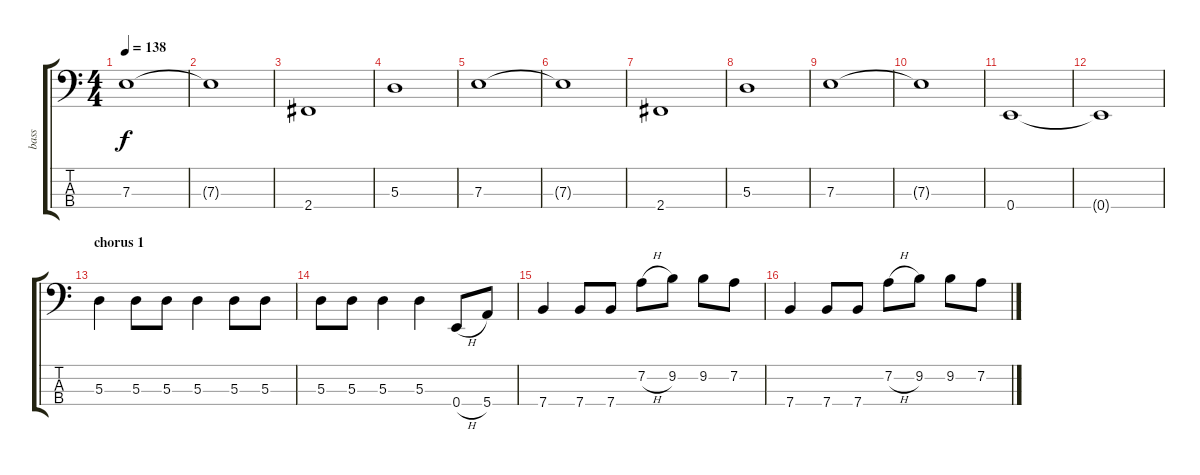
\track ("bass" "bass") {instrument electricbassfinger}
\staff {score tabs}
\tuning (G2 D2 A1 E1) {hide}
\ts (4 4)
\tempo 138
\clef f4
\ks c
7.3.1{dy f} |
7.3{t}.1 |
2.4.1 |
5.3.1 |
7.3.1 |
7.3{t}.1 |
2.4.1 |
5.3.1 |
7.3.1 |
7.3{t}.1 |
0.4.1 |
0.4{t}.1 |
\section ("" "chorus 1")
5.3.4 5.3.8 5.3.8 5.3.4 5.3.8 5.3.8 |
5.3.8 5.3.8 5.3.4 5.3.4 0.4{h}.8 5.4.8 |
7.4.4 7.4.8 7.4.8 7.2{h}.8 9.2.8 9.2.8 7.2.8 |
7.4.4 7.4.8 7.4.8 7.2{h}.8 9.2.8 9.2.8 7.2.8
